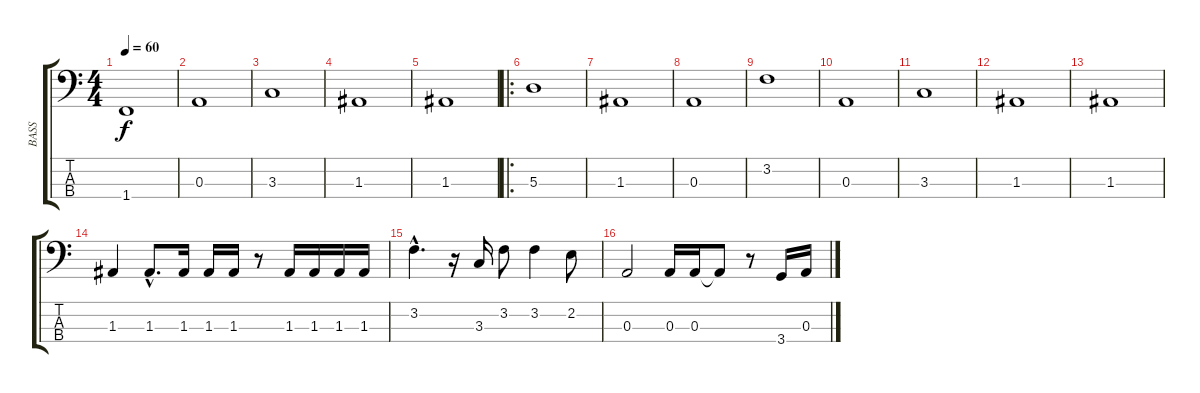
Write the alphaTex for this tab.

\track ("BASS" "BASS") {instrument electricbassfinger}
\staff {score tabs}
\tuning (G2 D2 A1 E1) {hide}
\ts (4 4)
\tempo 60
\clef f4
\ks c
1.4.1{dy f} |
0.3.1 |
3.3.1 |
1.3.1 |
1.3.1 |
\ro
5.3.1 |
1.3.1 |
0.3.1 |
3.2.1 |
0.3.1 |
3.3.1 |
1.3.1 |
1.3.1 |
1.3.4 1.3{hac}.8{d} 1.3.16 1.3.16 1.3.16 r.8 1.3.16 1.3.16 1.3.16 1.3.16 |
3.2{hac}.4{d} r.16 3.3.16 3.2.8 3.2.4 2.2.8 |
0.3.2 0.3.16 0.3.16 0.3{t}.8 r.8 3.4.16 0.3.16
